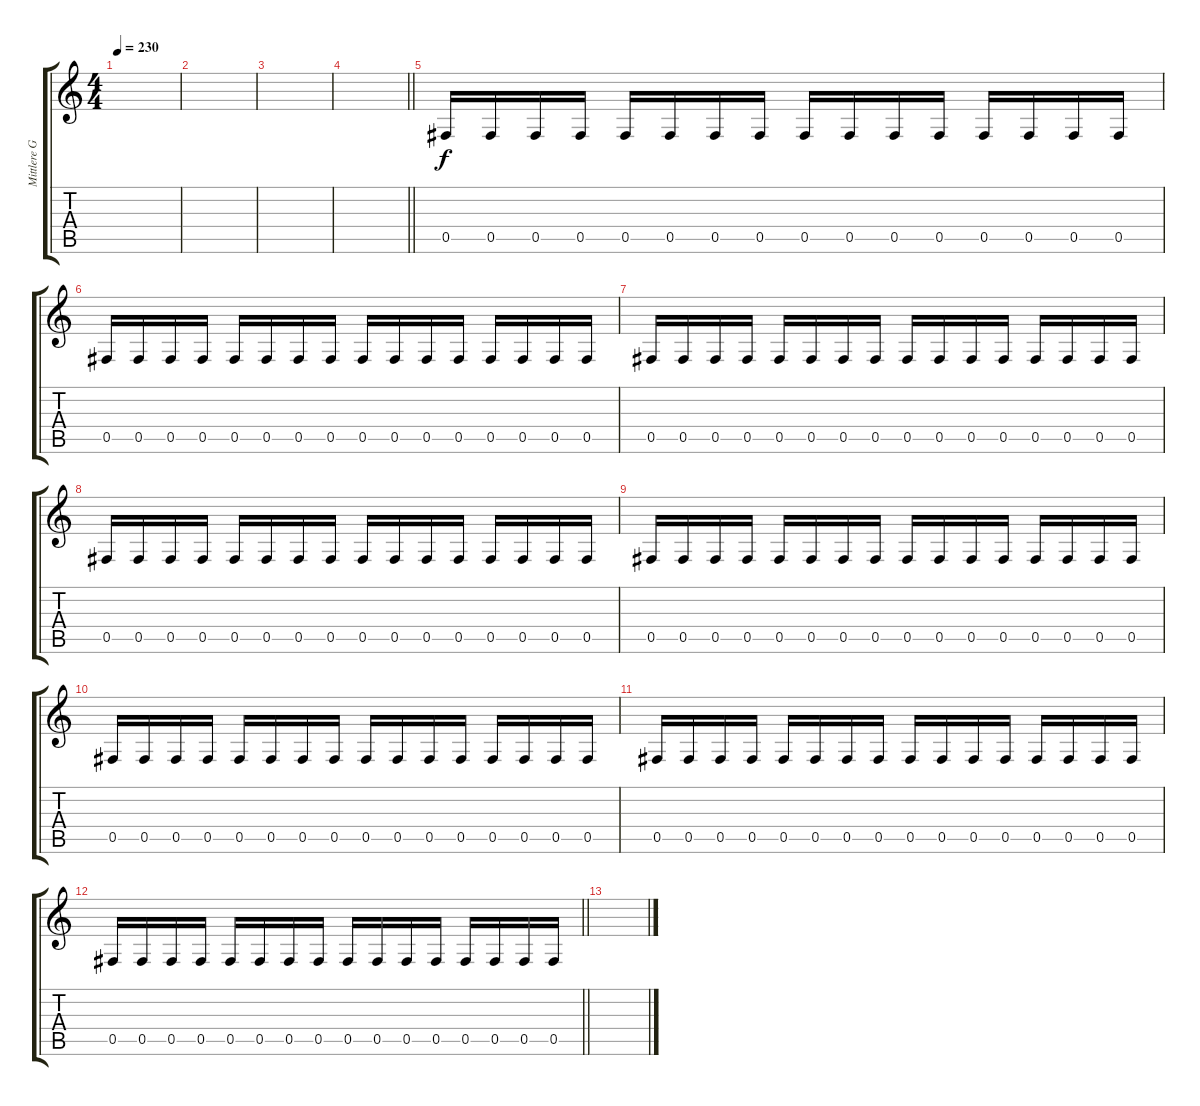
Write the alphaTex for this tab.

\track ("Mittlere Gitarre" "Mittlere G") {instrument overdrivenguitar}
\staff {score tabs}
\tuning (Db4 Ab3 E3 B2 Gb2 Db2) {hide}
\ts (4 4)
\tempo 230
\clef g2
\ks c
|
|
|
\barLineRight lightlight
|
\section ("" "")
0.5.16 0.5.16 0.5.16 0.5.16 0.5.16 0.5.16 0.5.16 0.5.16 0.5.16 0.5.16 0.5.16 0.5.16 0.5.16 0.5.16 0.5.16 0.5.16 |
0.5.16 0.5.16 0.5.16 0.5.16 0.5.16 0.5.16 0.5.16 0.5.16 0.5.16 0.5.16 0.5.16 0.5.16 0.5.16 0.5.16 0.5.16 0.5.16 |
0.5.16 0.5.16 0.5.16 0.5.16 0.5.16 0.5.16 0.5.16 0.5.16 0.5.16 0.5.16 0.5.16 0.5.16 0.5.16 0.5.16 0.5.16 0.5.16 |
0.5.16 0.5.16 0.5.16 0.5.16 0.5.16 0.5.16 0.5.16 0.5.16 0.5.16 0.5.16 0.5.16 0.5.16 0.5.16 0.5.16 0.5.16 0.5.16 |
0.5.16 0.5.16 0.5.16 0.5.16 0.5.16 0.5.16 0.5.16 0.5.16 0.5.16 0.5.16 0.5.16 0.5.16 0.5.16 0.5.16 0.5.16 0.5.16 |
0.5.16 0.5.16 0.5.16 0.5.16 0.5.16 0.5.16 0.5.16 0.5.16 0.5.16 0.5.16 0.5.16 0.5.16 0.5.16 0.5.16 0.5.16 0.5.16 |
0.5.16 0.5.16 0.5.16 0.5.16 0.5.16 0.5.16 0.5.16 0.5.16 0.5.16 0.5.16 0.5.16 0.5.16 0.5.16 0.5.16 0.5.16 0.5.16 |
\barLineRight lightlight
0.5.16 0.5.16 0.5.16 0.5.16 0.5.16 0.5.16 0.5.16 0.5.16 0.5.16 0.5.16 0.5.16 0.5.16 0.5.16 0.5.16 0.5.16 0.5.16 |
\section ("" "")
